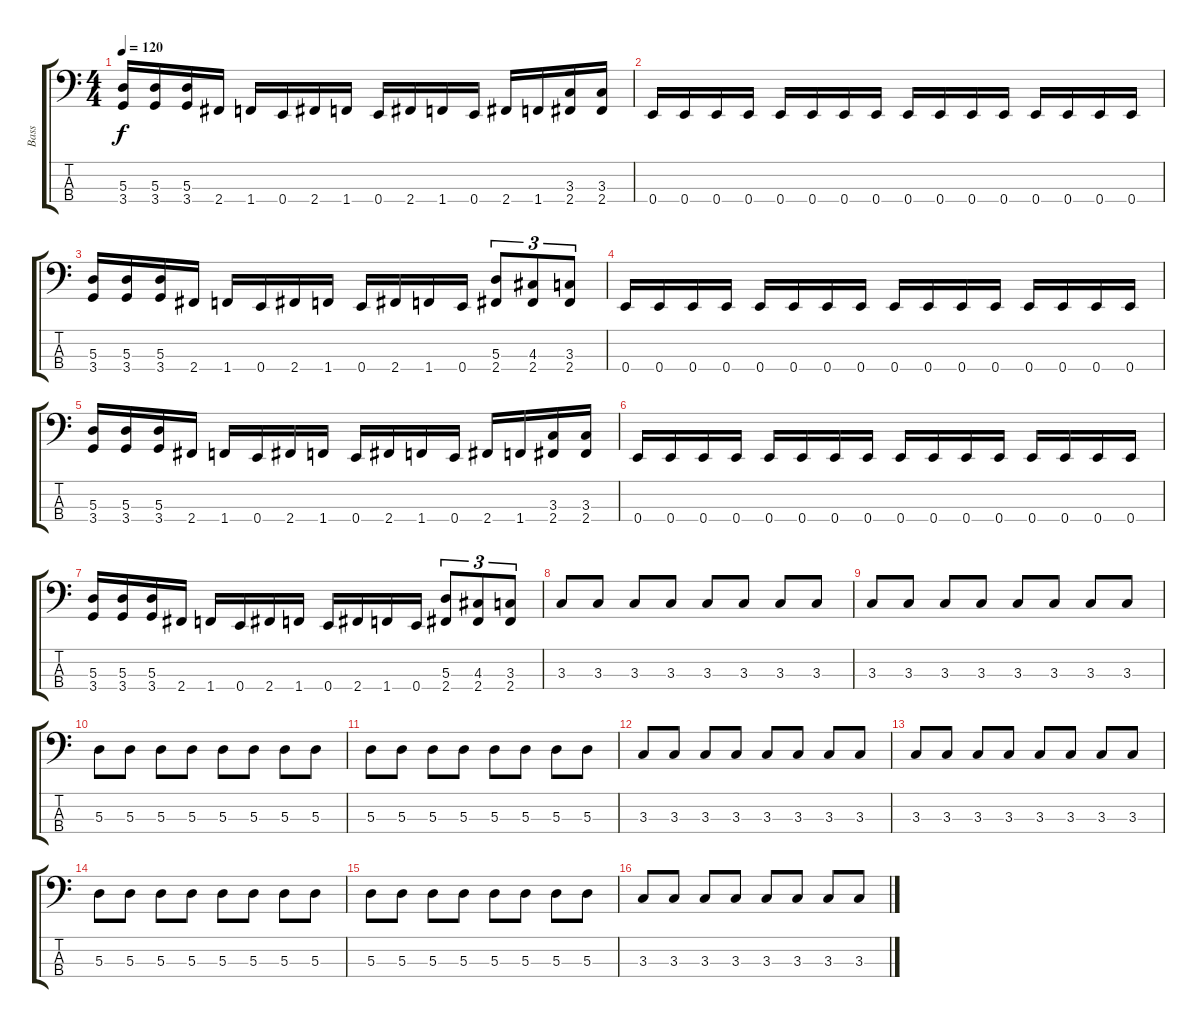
\track ("Bass" "Bass") {instrument electricbassfinger}
\staff {score tabs}
\tuning (G2 D2 A1 E1) {hide}
\ts (4 4)
\tempo 120
\clef f4
\ks c
(5.3 3.4).16{dy f} (5.3 3.4).16 (5.3 3.4).16 2.4.16 1.4.16 0.4.16 2.4.16 1.4.16 0.4.16 2.4.16 1.4.16 0.4.16 2.4.16 1.4.16 (3.3 2.4).16 (3.3 2.4).16 |
0.4.16 0.4.16 0.4.16 0.4.16 0.4.16 0.4.16 0.4.16 0.4.16 0.4.16 0.4.16 0.4.16 0.4.16 0.4.16 0.4.16 0.4.16 0.4.16 |
(5.3 3.4).16 (5.3 3.4).16 (5.3 3.4).16 2.4.16 1.4.16 0.4.16 2.4.16 1.4.16 0.4.16 2.4.16 1.4.16 0.4.16 (5.3 2.4).8{tu (3 2)} (4.3 2.4).8{tu (3 2)} (3.3 2.4).8{tu (3 2)} |
0.4.16 0.4.16 0.4.16 0.4.16 0.4.16 0.4.16 0.4.16 0.4.16 0.4.16 0.4.16 0.4.16 0.4.16 0.4.16 0.4.16 0.4.16 0.4.16 |
(5.3 3.4).16 (5.3 3.4).16 (5.3 3.4).16 2.4.16 1.4.16 0.4.16 2.4.16 1.4.16 0.4.16 2.4.16 1.4.16 0.4.16 2.4.16 1.4.16 (3.3 2.4).16 (3.3 2.4).16 |
0.4.16 0.4.16 0.4.16 0.4.16 0.4.16 0.4.16 0.4.16 0.4.16 0.4.16 0.4.16 0.4.16 0.4.16 0.4.16 0.4.16 0.4.16 0.4.16 |
(5.3 3.4).16 (5.3 3.4).16 (5.3 3.4).16 2.4.16 1.4.16 0.4.16 2.4.16 1.4.16 0.4.16 2.4.16 1.4.16 0.4.16 (5.3 2.4).8{tu (3 2)} (4.3 2.4).8{tu (3 2)} (3.3 2.4).8{tu (3 2)} |
3.3.8 3.3.8 3.3.8 3.3.8 3.3.8 3.3.8 3.3.8 3.3.8 |
3.3.8 3.3.8 3.3.8 3.3.8 3.3.8 3.3.8 3.3.8 3.3.8 |
5.3.8 5.3.8 5.3.8 5.3.8 5.3.8 5.3.8 5.3.8 5.3.8 |
5.3.8 5.3.8 5.3.8 5.3.8 5.3.8 5.3.8 5.3.8 5.3.8 |
3.3.8 3.3.8 3.3.8 3.3.8 3.3.8 3.3.8 3.3.8 3.3.8 |
3.3.8 3.3.8 3.3.8 3.3.8 3.3.8 3.3.8 3.3.8 3.3.8 |
5.3.8 5.3.8 5.3.8 5.3.8 5.3.8 5.3.8 5.3.8 5.3.8 |
5.3.8 5.3.8 5.3.8 5.3.8 5.3.8 5.3.8 5.3.8 5.3.8 |
3.3.8 3.3.8 3.3.8 3.3.8 3.3.8 3.3.8 3.3.8 3.3.8
